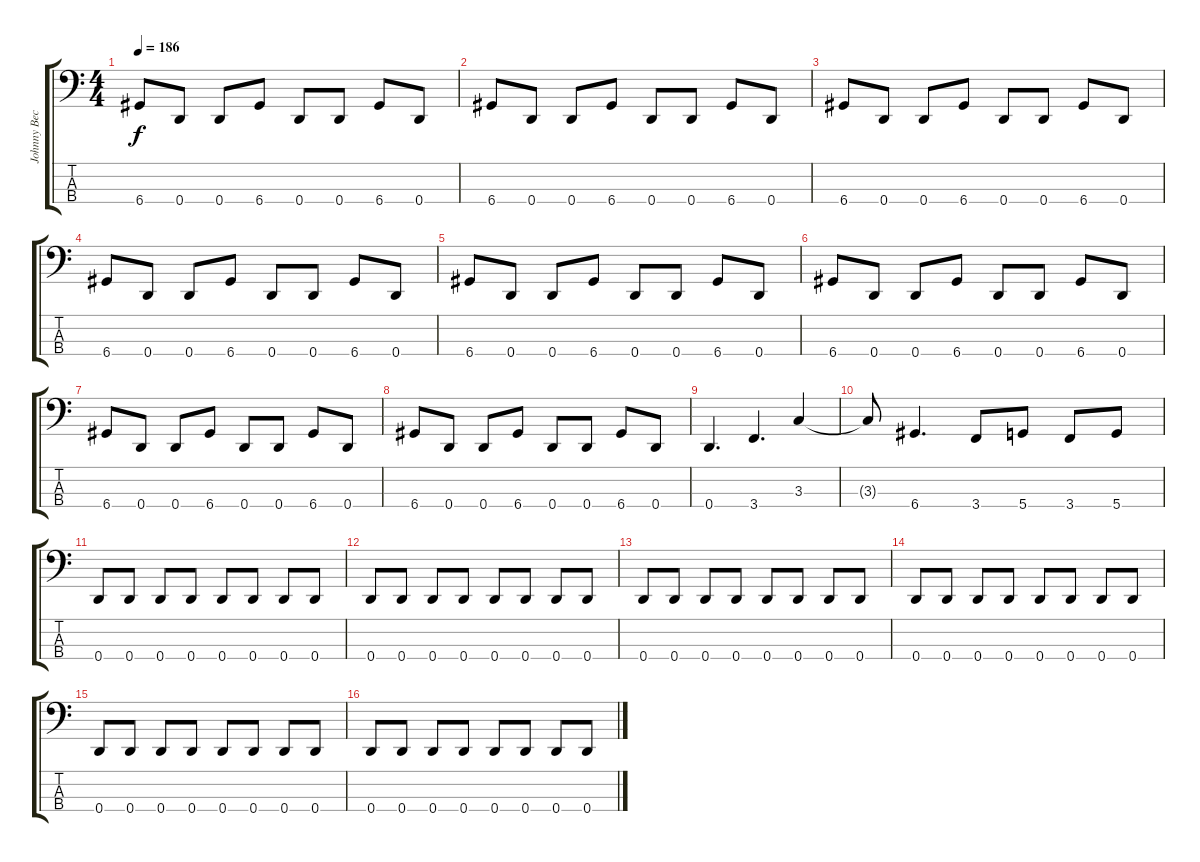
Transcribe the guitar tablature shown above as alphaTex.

\track ("Johnny Bechtel" "Johnny Bec") {instrument electricbassfinger}
\staff {score tabs}
\tuning (G2 D2 A1 D1) {hide}
\ts (4 4)
\tempo 186
\clef f4
\ks c
6.4.8{dy f} 0.4.8 0.4.8 6.4.8 0.4.8 0.4.8 6.4.8 0.4.8 |
6.4.8 0.4.8 0.4.8 6.4.8 0.4.8 0.4.8 6.4.8 0.4.8 |
6.4.8 0.4.8 0.4.8 6.4.8 0.4.8 0.4.8 6.4.8 0.4.8 |
6.4.8 0.4.8 0.4.8 6.4.8 0.4.8 0.4.8 6.4.8 0.4.8 |
6.4.8 0.4.8 0.4.8 6.4.8 0.4.8 0.4.8 6.4.8 0.4.8 |
6.4.8 0.4.8 0.4.8 6.4.8 0.4.8 0.4.8 6.4.8 0.4.8 |
6.4.8 0.4.8 0.4.8 6.4.8 0.4.8 0.4.8 6.4.8 0.4.8 |
6.4.8 0.4.8 0.4.8 6.4.8 0.4.8 0.4.8 6.4.8 0.4.8 |
0.4.4{d} 3.4.4{d} 3.3.4 |
3.3{t}.8 6.4.4{d} 3.4.8 5.4.8 3.4.8 5.4.8 |
0.4.8 0.4.8 0.4.8 0.4.8 0.4.8 0.4.8 0.4.8 0.4.8 |
0.4.8 0.4.8 0.4.8 0.4.8 0.4.8 0.4.8 0.4.8 0.4.8 |
0.4.8 0.4.8 0.4.8 0.4.8 0.4.8 0.4.8 0.4.8 0.4.8 |
0.4.8 0.4.8 0.4.8 0.4.8 0.4.8 0.4.8 0.4.8 0.4.8 |
0.4.8 0.4.8 0.4.8 0.4.8 0.4.8 0.4.8 0.4.8 0.4.8 |
0.4.8 0.4.8 0.4.8 0.4.8 0.4.8 0.4.8 0.4.8 0.4.8
